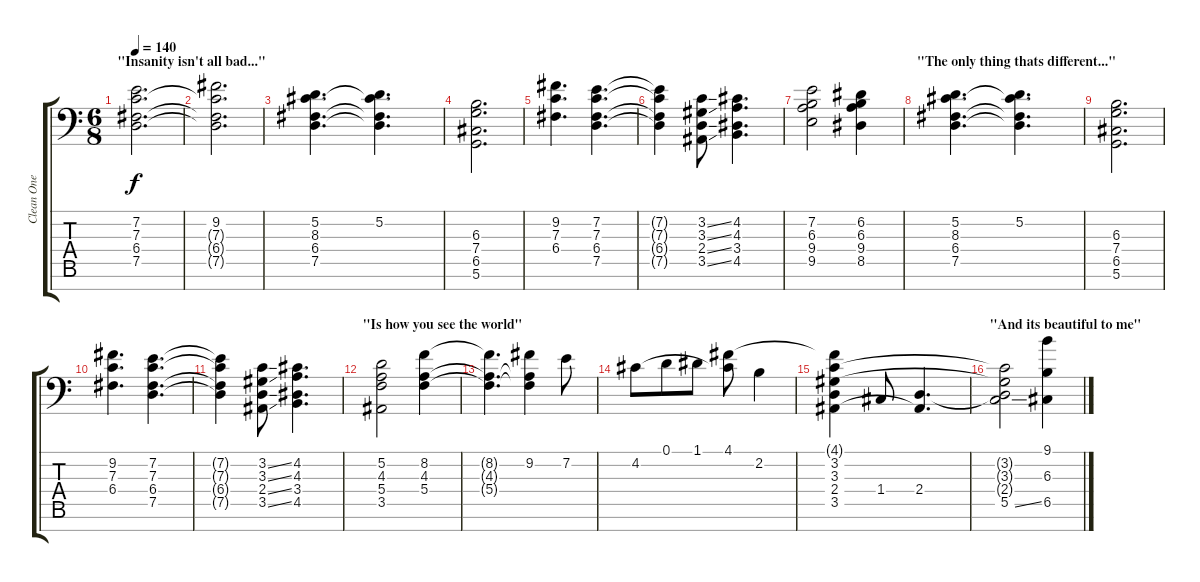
\track ("Clean One" "Clean One") {instrument acousticgrandpiano}
\staff {score tabs}
\tuning (D4 A3 F3 C3 G2 D2 A1) {hide}
\ts (6 8)
\section ("" "\"Insanity isn't all bad...\"")
\tempo 140
\clef f4
\ks c
(7.2 7.3 6.4 7.5).2{d dy f} |
(9.2 7.3{t} 6.4{t} 7.5{t}).2{d} |
(5.2 8.3 6.4 7.5).4{d} (5.2 8.3{t} 6.4{t} 7.5{t}).4{d} |
(6.3 7.4 6.5 5.6).2{d} |
(9.2 7.3 6.4).4{d} (7.2 7.3 6.4 7.5).4{d} |
(7.2{t} 7.3{t} 6.4{t} 7.5{t}).4 (3.2{ss} 3.3{ss} 2.4{ss} 3.5{ss}).8 (4.2 4.3 3.4 4.5).4{d} |
(7.2 6.3 9.4 9.5).2 (6.2 6.3 9.4 8.5).4 |
\section ("" "\"The only thing thats different...\"")
(5.2 8.3 6.4 7.5).4{d} (5.2 8.3{t} 6.4{t} 7.5{t}).4{d} |
(6.3 7.4 6.5 5.6).2{d} |
(9.2 7.3 6.4).4{d} (7.2 7.3 6.4 7.5).4{d} |
(7.2{t} 7.3{t} 6.4{t} 7.5{t}).4 (3.2{ss} 3.3{ss} 2.4{ss} 3.5{ss}).8 (4.2 4.3 3.4 4.5).4{d} |
\section ("" "\"Is how you see the world\"")
(5.2 4.3 5.4 3.5).2 (8.2 4.3 5.4).4 |
(8.2{t} 4.3{t} 5.4{t}).4{d} (9.2 4.3{t} 5.4{t}).4 7.2.8 |
4.2.8 0.1.8 1.1.8 (4.1 4.2{t}).8 2.2.4 |
(4.1{t} 3.2 3.3 2.4 3.5).4 1.4.8 (2.4 3.5{t}).4{d} |
\section ("" "\"And its beautiful to me\"")
(3.2{t} 3.3{t} 2.4{t} 5.5{ss}).2 (9.1 6.3 6.5).4
